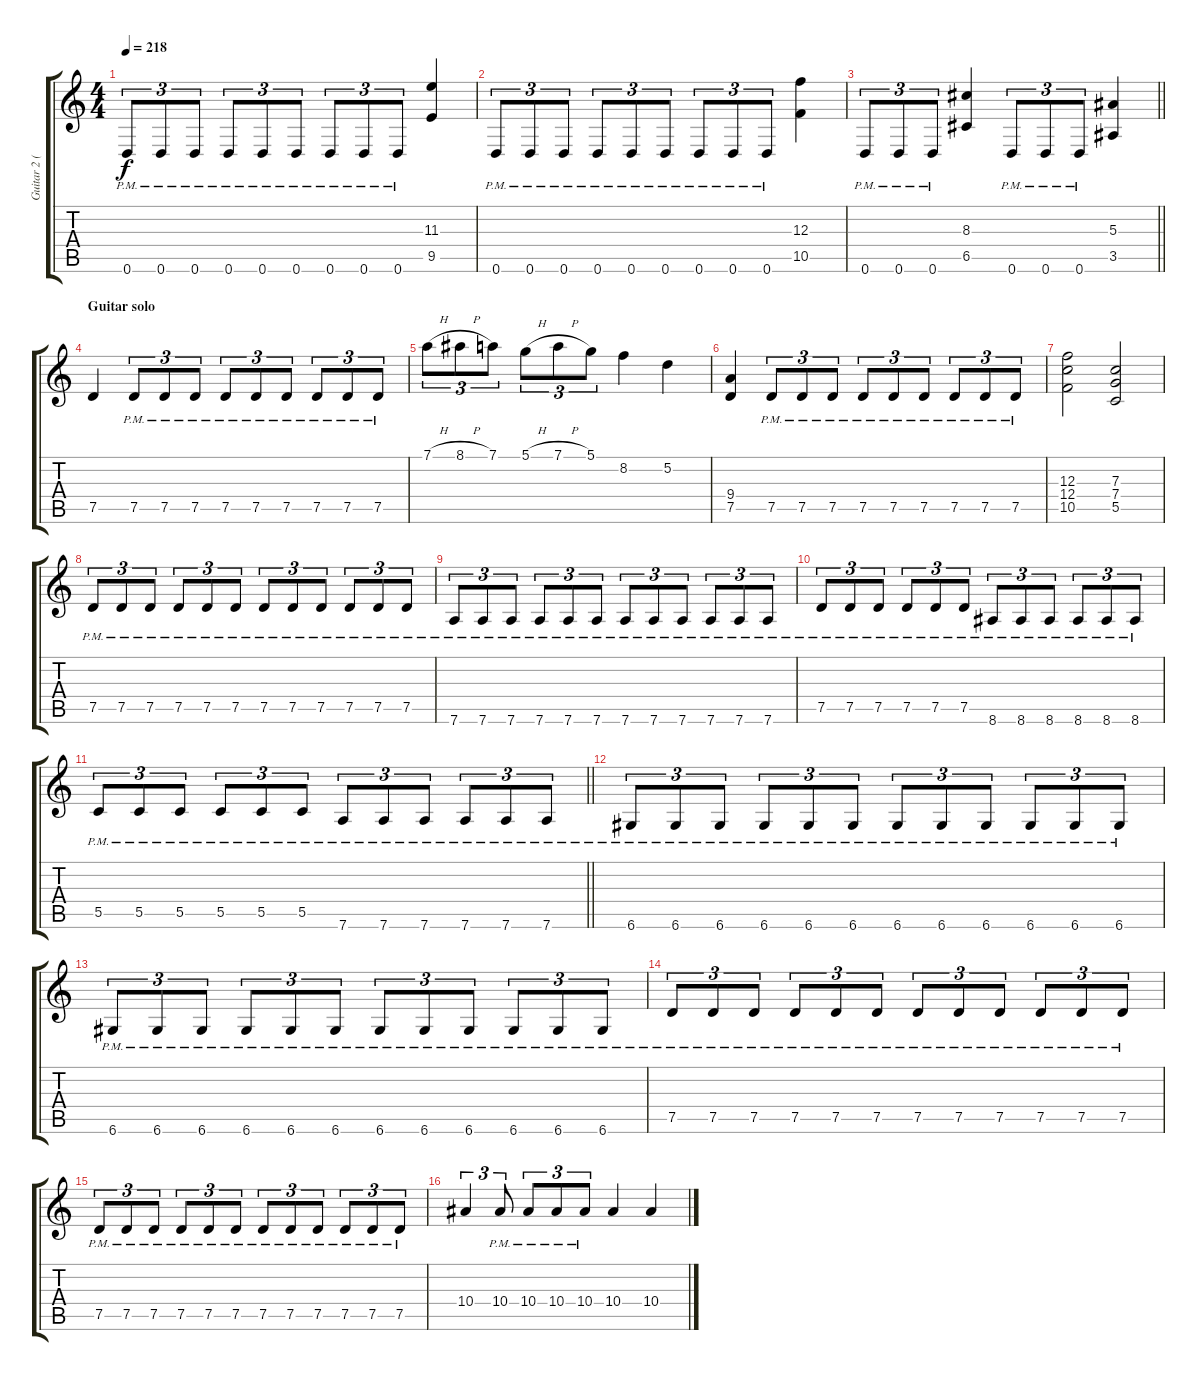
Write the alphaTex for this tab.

\track ("Guitar 2 (Ale)" "Guitar 2 (") {instrument distortionguitar}
\staff {score tabs}
\tuning (D4 A3 F3 C3 G2 D2) {hide}
\ts (4 4)
\tempo 218
\clef g2
\ks c
0.6{pm}.8{tu (3 2) dy f} 0.6{pm}.8{tu (3 2)} 0.6{pm}.8{tu (3 2)} 0.6{pm}.8{tu (3 2)} 0.6{pm}.8{tu (3 2)} 0.6{pm}.8{tu (3 2)} 0.6{pm}.8{tu (3 2)} 0.6{pm}.8{tu (3 2)} 0.6{pm}.8{tu (3 2)} (11.3 9.5).4 |
0.6{pm}.8{tu (3 2)} 0.6{pm}.8{tu (3 2)} 0.6{pm}.8{tu (3 2)} 0.6{pm}.8{tu (3 2)} 0.6{pm}.8{tu (3 2)} 0.6{pm}.8{tu (3 2)} 0.6{pm}.8{tu (3 2)} 0.6{pm}.8{tu (3 2)} 0.6{pm}.8{tu (3 2)} (12.3 10.5).4 |
\barLineRight lightlight
0.6{pm}.8{tu (3 2)} 0.6{pm}.8{tu (3 2)} 0.6{pm}.8{tu (3 2)} (8.3 6.5).4 0.6{pm}.8{tu (3 2)} 0.6{pm}.8{tu (3 2)} 0.6{pm}.8{tu (3 2)} (5.3 3.5).4 |
\section ("" "Guitar solo")
7.5.4 7.5{pm}.8{tu (3 2)} 7.5{pm}.8{tu (3 2)} 7.5{pm}.8{tu (3 2)} 7.5{pm}.8{tu (3 2)} 7.5{pm}.8{tu (3 2)} 7.5{pm}.8{tu (3 2)} 7.5{pm}.8{tu (3 2)} 7.5{pm}.8{tu (3 2)} 7.5{pm}.8{tu (3 2)} |
7.1{h}.8{tu (3 2)} 8.1{h}.8{tu (3 2)} 7.1.8{tu (3 2)} 5.1{h}.8{tu (3 2)} 7.1{h}.8{tu (3 2)} 5.1.8{tu (3 2)} 8.2.4 5.2.4 |
(9.4 7.5).4 7.5{pm}.8{tu (3 2)} 7.5{pm}.8{tu (3 2)} 7.5{pm}.8{tu (3 2)} 7.5{pm}.8{tu (3 2)} 7.5{pm}.8{tu (3 2)} 7.5{pm}.8{tu (3 2)} 7.5{pm}.8{tu (3 2)} 7.5{pm}.8{tu (3 2)} 7.5{pm}.8{tu (3 2)} |
(12.3 12.4 10.5).2 (7.3 7.4 5.5).2 |
7.5{pm}.8{tu (3 2)} 7.5{pm}.8{tu (3 2)} 7.5{pm}.8{tu (3 2)} 7.5{pm}.8{tu (3 2)} 7.5{pm}.8{tu (3 2)} 7.5{pm}.8{tu (3 2)} 7.5{pm}.8{tu (3 2)} 7.5{pm}.8{tu (3 2)} 7.5{pm}.8{tu (3 2)} 7.5{pm}.8{tu (3 2)} 7.5{pm}.8{tu (3 2)} 7.5{pm}.8{tu (3 2)} |
7.6{pm}.8{tu (3 2)} 7.6{pm}.8{tu (3 2)} 7.6{pm}.8{tu (3 2)} 7.6{pm}.8{tu (3 2)} 7.6{pm}.8{tu (3 2)} 7.6{pm}.8{tu (3 2)} 7.6{pm}.8{tu (3 2)} 7.6{pm}.8{tu (3 2)} 7.6{pm}.8{tu (3 2)} 7.6{pm}.8{tu (3 2)} 7.6{pm}.8{tu (3 2)} 7.6{pm}.8{tu (3 2)} |
7.5{pm}.8{tu (3 2)} 7.5{pm}.8{tu (3 2)} 7.5{pm}.8{tu (3 2)} 7.5{pm}.8{tu (3 2)} 7.5{pm}.8{tu (3 2)} 7.5{pm}.8{tu (3 2)} 8.6{pm}.8{tu (3 2)} 8.6{pm}.8{tu (3 2)} 8.6{pm}.8{tu (3 2)} 8.6{pm}.8{tu (3 2)} 8.6{pm}.8{tu (3 2)} 8.6{pm}.8{tu (3 2)} |
\barLineRight lightlight
5.5{pm}.8{tu (3 2)} 5.5{pm}.8{tu (3 2)} 5.5{pm}.8{tu (3 2)} 5.5{pm}.8{tu (3 2)} 5.5{pm}.8{tu (3 2)} 5.5{pm}.8{tu (3 2)} 7.6{pm}.8{tu (3 2)} 7.6{pm}.8{tu (3 2)} 7.6{pm}.8{tu (3 2)} 7.6{pm}.8{tu (3 2)} 7.6{pm}.8{tu (3 2)} 7.6{pm}.8{tu (3 2)} |
6.6{pm}.8{tu (3 2)} 6.6{pm}.8{tu (3 2)} 6.6{pm}.8{tu (3 2)} 6.6{pm}.8{tu (3 2)} 6.6{pm}.8{tu (3 2)} 6.6{pm}.8{tu (3 2)} 6.6{pm}.8{tu (3 2)} 6.6{pm}.8{tu (3 2)} 6.6{pm}.8{tu (3 2)} 6.6{pm}.8{tu (3 2)} 6.6{pm}.8{tu (3 2)} 6.6{pm}.8{tu (3 2)} |
6.6{pm}.8{tu (3 2)} 6.6{pm}.8{tu (3 2)} 6.6{pm}.8{tu (3 2)} 6.6{pm}.8{tu (3 2)} 6.6{pm}.8{tu (3 2)} 6.6{pm}.8{tu (3 2)} 6.6{pm}.8{tu (3 2)} 6.6{pm}.8{tu (3 2)} 6.6{pm}.8{tu (3 2)} 6.6{pm}.8{tu (3 2)} 6.6{pm}.8{tu (3 2)} 6.6{pm}.8{tu (3 2)} |
7.5{pm}.8{tu (3 2)} 7.5{pm}.8{tu (3 2)} 7.5{pm}.8{tu (3 2)} 7.5{pm}.8{tu (3 2)} 7.5{pm}.8{tu (3 2)} 7.5{pm}.8{tu (3 2)} 7.5{pm}.8{tu (3 2)} 7.5{pm}.8{tu (3 2)} 7.5{pm}.8{tu (3 2)} 7.5{pm}.8{tu (3 2)} 7.5{pm}.8{tu (3 2)} 7.5{pm}.8{tu (3 2)} |
7.5{pm}.8{tu (3 2)} 7.5{pm}.8{tu (3 2)} 7.5{pm}.8{tu (3 2)} 7.5{pm}.8{tu (3 2)} 7.5{pm}.8{tu (3 2)} 7.5{pm}.8{tu (3 2)} 7.5{pm}.8{tu (3 2)} 7.5{pm}.8{tu (3 2)} 7.5{pm}.8{tu (3 2)} 7.5{pm}.8{tu (3 2)} 7.5{pm}.8{tu (3 2)} 7.5{pm}.8{tu (3 2)} |
10.4.4{tu (3 2)} 10.4{pm}.8{tu (3 2)} 10.4{pm}.8{tu (3 2)} 10.4{pm}.8{tu (3 2)} 10.4{pm}.8{tu (3 2)} 10.4.4 10.4.4
